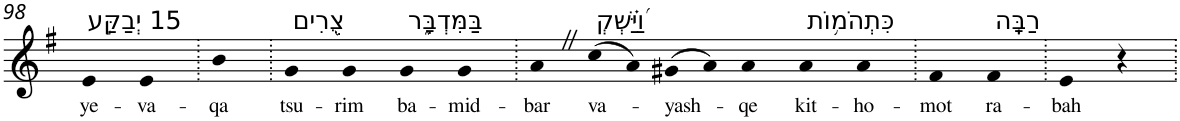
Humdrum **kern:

**kern	**text
*part1	*part1
*staff1	*staff1
*I"Piano	*
*I'Pno	*
!!LO:PB:g=z
*clefG2	*
*k[f#]	*
*G:	*
=98	=98
!LO:TX:a:t=15 יְבַקַּ֣ע	!
!	!LO:LY:b
4e	ye-
!	!LO:LY:b
4e	-va-
=99.	=99.
!	!LO:LY:b
4b	-qa
=100.	=100.
!LO:TX:a:t=צֻ֭רִים	!
!	!LO:LY:b
4g	tsu-
!	!LO:LY:b
4g	-rim
!LO:TX:a:t=בַּמִּדְבָּ֑ר	!
!	!LO:LY:b
4g	ba-
!	!LO:LY:b
4g	-mid-
=101.	=101.
!	!LO:LY:b
4aZ	-bar
!LO:TX:a:t=וַ֝יַּ֗שְׁקְ	!
!	!LO:LY:b
(>8cc	va-
8a)	.
!	!LO:LY:b
(>8g#X	-yash-
8a)	.
!	!LO:LY:b
4a	-qe
!LO:TX:a:t=כִּתְהֹמ֥וֹת	!
!	!LO:LY:b
4a	kit-
!	!LO:LY:b
4a	-ho-
=102.	=102.
!	!LO:LY:b
4f#	-mot
!LO:TX:a:t=רַבָּֽה	!
!	!LO:LY:b
4f#	ra-
=103.	=103.
!	!LO:LY:b
4e	-bah
4r	.
=.	=.
*-	*-
